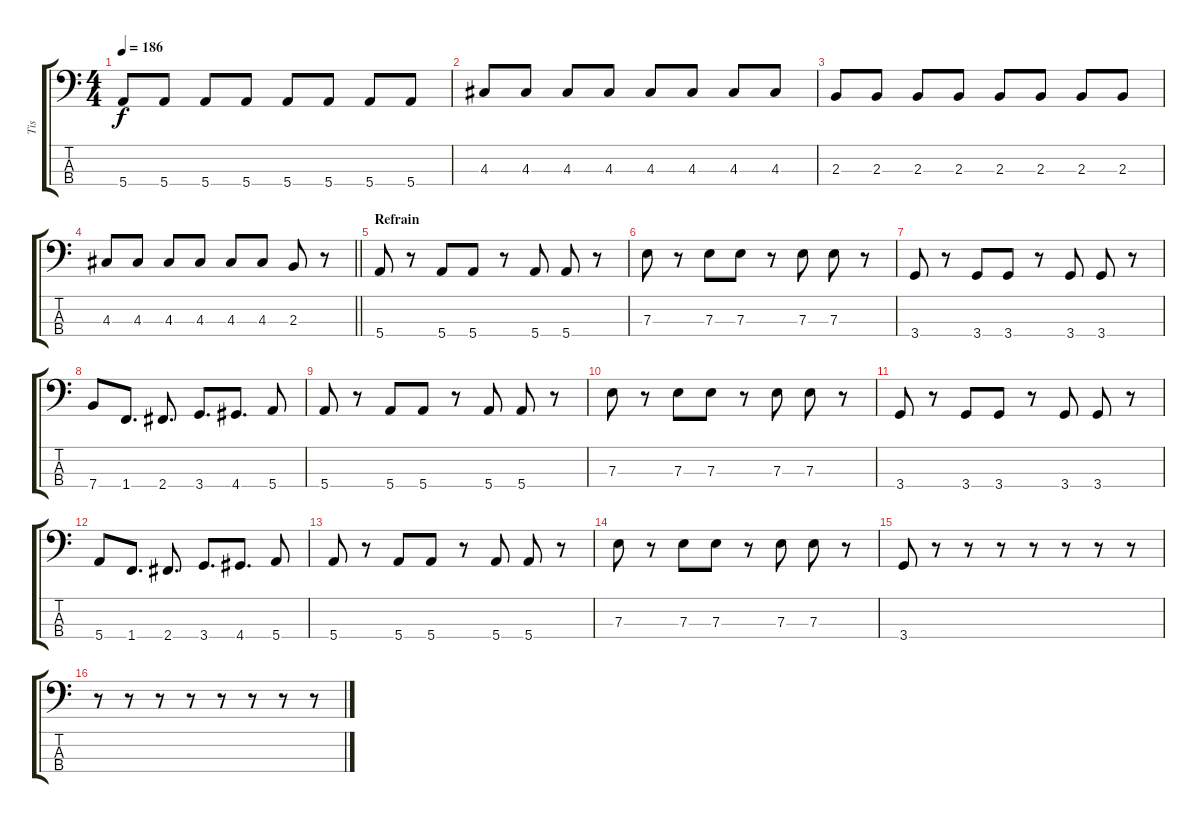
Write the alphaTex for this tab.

\track ("Tis" "Tis") {instrument electricbassfinger}
\staff {score tabs}
\tuning (G2 D2 A1 E1) {hide}
\ts (4 4)
\tempo 186
\clef f4
\ks c
5.4.8{dy f} 5.4.8 5.4.8 5.4.8 5.4.8 5.4.8 5.4.8 5.4.8 |
4.3.8 4.3.8 4.3.8 4.3.8 4.3.8 4.3.8 4.3.8 4.3.8 |
2.3.8 2.3.8 2.3.8 2.3.8 2.3.8 2.3.8 2.3.8 2.3.8 |
\barLineRight lightlight
4.3.8 4.3.8 4.3.8 4.3.8 4.3.8 4.3.8 2.3.8 r.8 |
\section ("" "Refrain")
5.4.8 r.8 5.4.8 5.4.8 r.8 5.4.8 5.4.8 r.8 |
7.3.8 r.8 7.3.8 7.3.8 r.8 7.3.8 7.3.8 r.8 |
3.4.8 r.8 3.4.8 3.4.8 r.8 3.4.8 3.4.8 r.8 |
7.4.8 1.4.8{d} 2.4.8{d} 3.4.8{d} 4.4.8{d} 5.4.8 |
5.4.8 r.8 5.4.8 5.4.8 r.8 5.4.8 5.4.8 r.8 |
7.3.8 r.8 7.3.8 7.3.8 r.8 7.3.8 7.3.8 r.8 |
3.4.8 r.8 3.4.8 3.4.8 r.8 3.4.8 3.4.8 r.8 |
5.4.8 1.4.8{d} 2.4.8{d} 3.4.8{d} 4.4.8{d} 5.4.8 |
5.4.8 r.8 5.4.8 5.4.8 r.8 5.4.8 5.4.8 r.8 |
7.3.8 r.8 7.3.8 7.3.8 r.8 7.3.8 7.3.8 r.8 |
3.4.8 r.8 r.8 r.8 r.8 r.8 r.8 r.8 |
r.8 r.8 r.8 r.8 r.8 r.8 r.8 r.8
